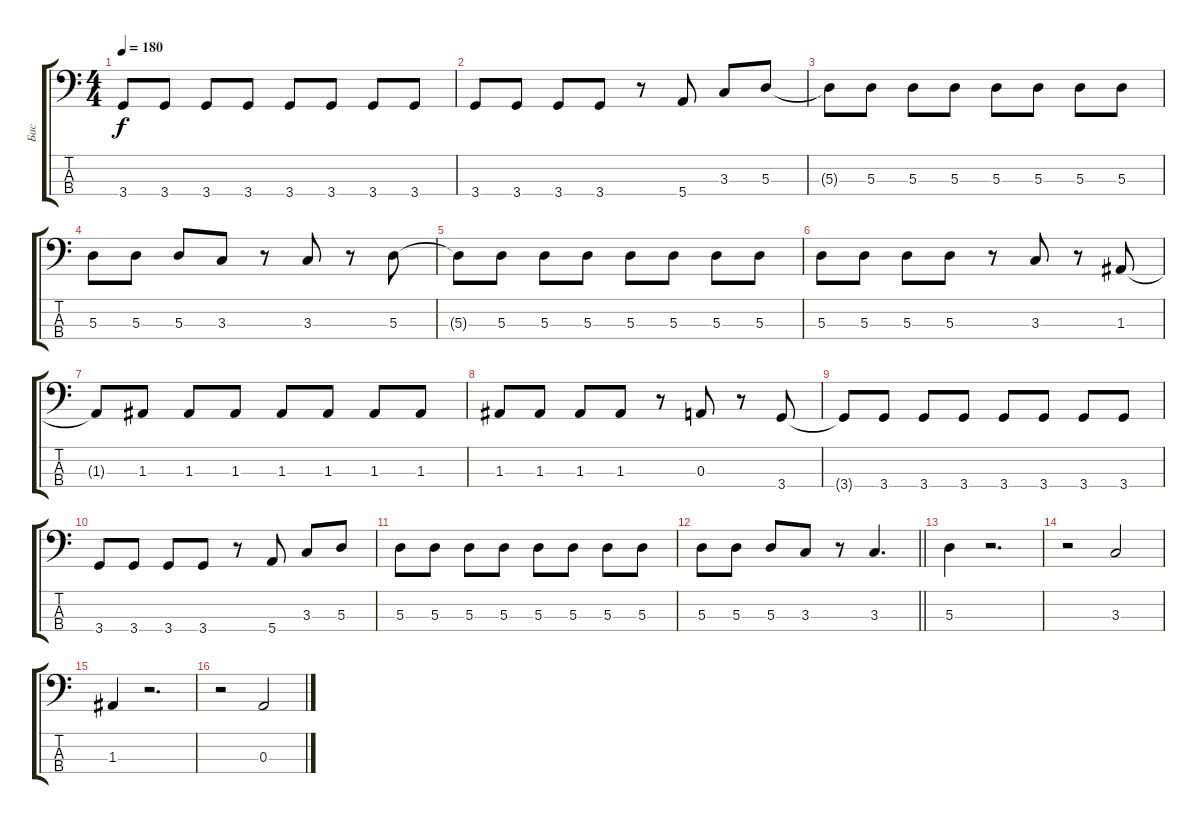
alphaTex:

\track ("Бас" "Бас") {instrument electricbassfinger}
\staff {score tabs}
\tuning (G2 D2 A1 E1) {hide}
\ts (4 4)
\tempo 180
\clef f4
\ks c
3.4{t}.8{dy f} 3.4.8 3.4.8 3.4.8 3.4.8 3.4.8 3.4.8 3.4.8 |
3.4.8 3.4.8 3.4.8 3.4.8 r.8 5.4.8 3.3.8 5.3.8 |
5.3{t}.8 5.3.8 5.3.8 5.3.8 5.3.8 5.3.8 5.3.8 5.3.8 |
5.3.8 5.3.8 5.3.8 3.3.8 r.8 3.3.8 r.8 5.3.8 |
5.3{t}.8 5.3.8 5.3.8 5.3.8 5.3.8 5.3.8 5.3.8 5.3.8 |
5.3.8 5.3.8 5.3.8 5.3.8 r.8 3.3.8 r.8 1.3.8 |
1.3{t}.8 1.3.8 1.3.8 1.3.8 1.3.8 1.3.8 1.3.8 1.3.8 |
1.3.8 1.3.8 1.3.8 1.3.8 r.8 0.3.8 r.8 3.4.8 |
3.4{t}.8 3.4.8 3.4.8 3.4.8 3.4.8 3.4.8 3.4.8 3.4.8 |
3.4.8 3.4.8 3.4.8 3.4.8 r.8 5.4.8 3.3.8 5.3.8 |
5.3.8 5.3.8 5.3.8 5.3.8 5.3.8 5.3.8 5.3.8 5.3.8 |
\barLineRight lightlight
5.3.8 5.3.8 5.3.8 3.3.8 r.8 3.3.4{d} |
5.3.4 r.2{d} |
r.2 3.3.2 |
1.3.4 r.2{d} |
r.2 0.3.2
